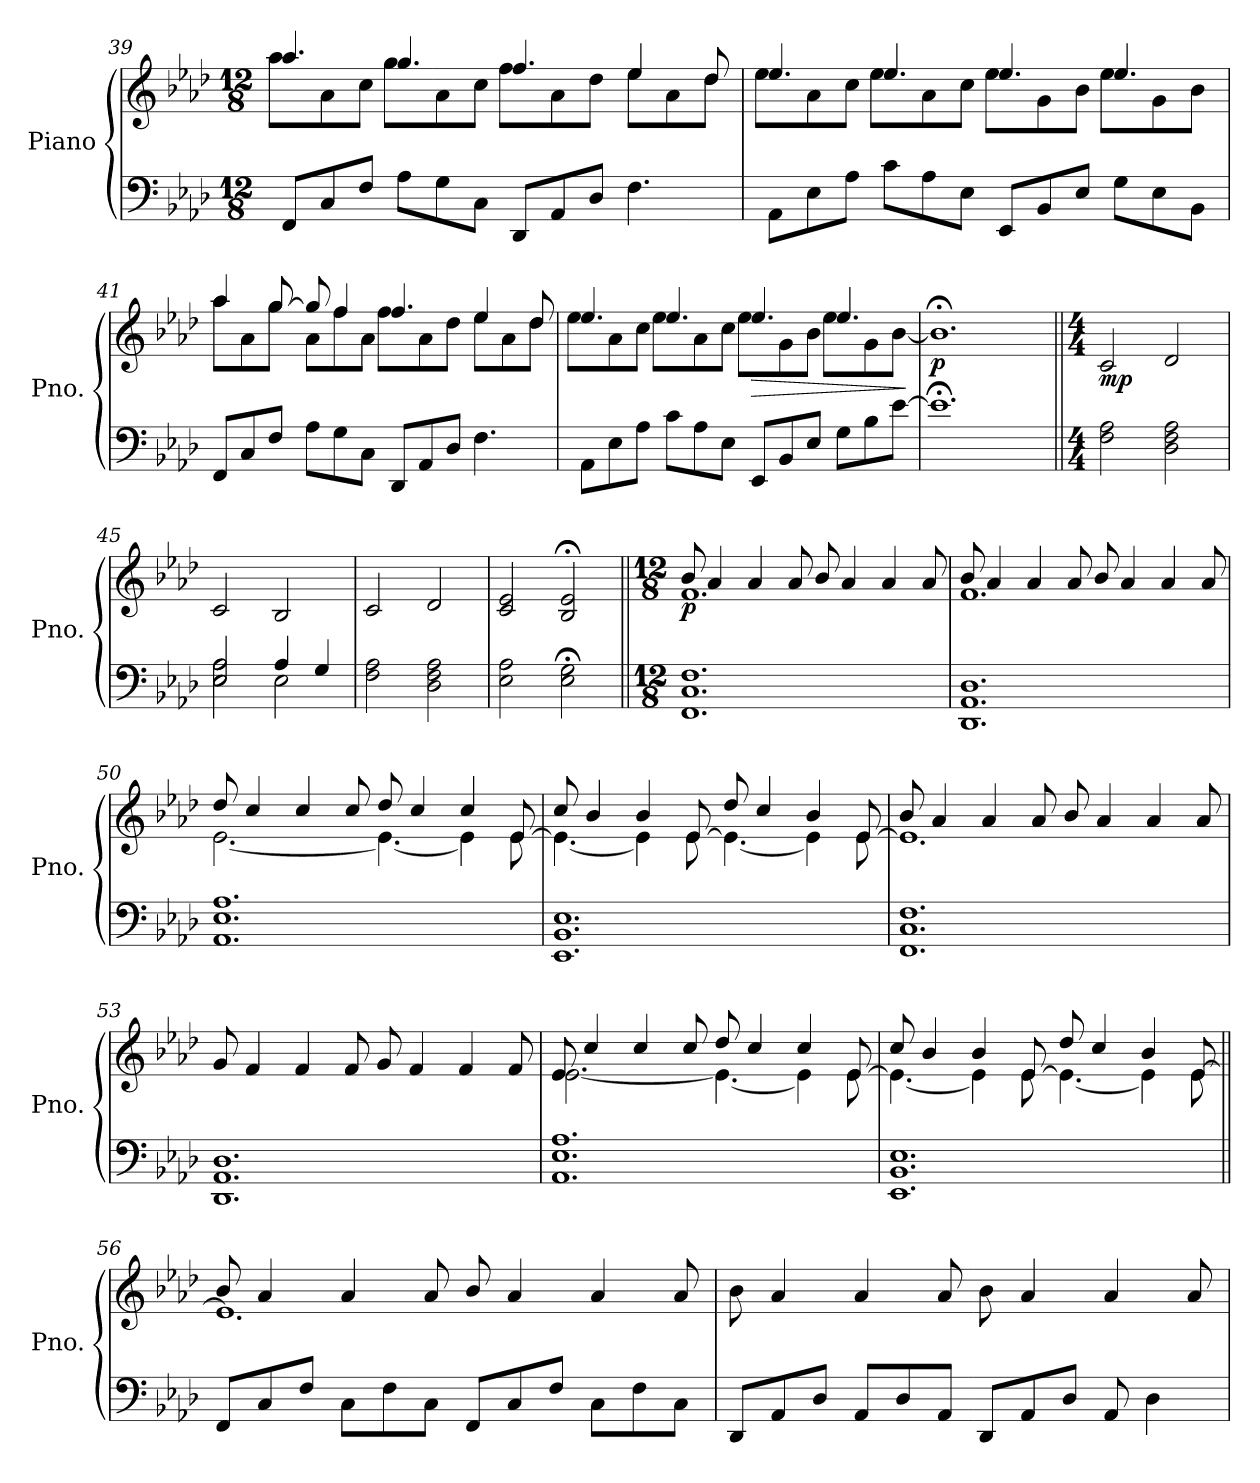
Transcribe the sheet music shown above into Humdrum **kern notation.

**kern	**kern	**dynam
*part1	*part1	*part1
*staff2	*staff1	*staff1/2
*I"Piano	*	*
*I'Pno.	*	*
*clefF4	*clefG2	*
*k[b-e-a-d-]	*k[b-e-a-d-]	*
*M12/8	*M12/8	*
=39	=39	=39
*	*^	*
8FF/L	4.aa-/	8aa-\L	.
8C/	.	8a-\	.
8F/J	.	8cc\J	.
8A-\L	4.gg/	8gg\L	.
8G\	.	8a-\	.
8C\J	.	8cc\J	.
8DD-/L	4.ff/	8ff\L	.
8AA-/	.	8a-\	.
8D-/J	.	8dd-\J	.
4.F\	4ee-/	8ee-\L	.
.	.	8a-\	.
.	8dd-/	8dd-\J	.
!!LO:LB:g=z	!!
=40	=40	=40	=40
8AA-\L	4.ee-/	8ee-\L	.
8E-\	.	8a-\	.
8A-\J	.	8cc\J	.
8c\L	4.ee-/	8ee-\L	.
8A-\	.	8a-\	.
8E-\J	.	8cc\J	.
8EE-/L	4.ee-/	8ee-\L	.
8BB-/	.	8g\	.
8E-/J	.	8b-\J	.
8G\L	4.ee-/	8ee-\L	.
8E-\	.	8g\	.
8BB-\J	.	8b-\J	.
=41	=41	=41	=41
8FF/L	4aa-/	8aa-\L	.
8C/	.	8a-\	.
8F/J	[8gg/	8gg\J	.
8A-\L	8gg/]	8a-\L	.
8G\	4ff/	8ff\	.
8C\J	.	8a-\J	.
8DD-/L	4.ff/	8ff\L	.
8AA-/	.	8a-\	.
8D-/J	.	8dd-\J	.
4.F\	4ee-/	8ee-\L	.
.	.	8a-\	.
.	8dd-/	8dd-\J	.
!!LO:LB:g=z	!!
=42	=42	=42	=42
8AA-\L	4.ee-/	8ee-\L	.
8E-\	.	8a-\	.
8A-\J	.	8cc\J	.
8c\L	4.ee-/	8ee-\L	.
8A-\	.	8a-\	.
8E-\J	.	8cc\J	.
!	!	!	!LO:HP:b
8EE-/L	4.ee-/	8ee-\L	>
8BB-/	.	8g\	.
8E-/J	.	8b-\J	.
8G\L	4.ee-/	8ee-\L	.
8B-\	.	8g\	.
[8e-\J	.	[8b-\J	.
*	*v	*v	*
.	.	]
=43	=43	=43
!	!	!LO:DY:b
1.e-;<]	1.b-;<]	p
=44||	=44||	=44||
*M4/4	*M4/4	*
*	*MM60	*
!	!	!LO:DY:b
2F\ 2A-\	2c/	mp
2D-\ 2F\ 2A-\	2d-/	.
=45	=45	=45
*^	*	*
2E-/ 2A-/	2E-\ 2A-\	2c/	.
4A-/	2E-\	2B-/	.
4G/	.	.	.
*v	*v	*	*
=46	=46	=46
2F\ 2A-\	2c/	.
2D-\ 2F\ 2A-\	2d-/	.
=47	=47	=47
2E-\ 2A-\	2c/ 2e-/	.
2E-\;< 2G\;<	2B-/;< 2e-/;<	.
!!LO:LB:g=z
=48||	=48||	=48||
*M12/8	*M12/8	*
*	*MM117	*
*	*^	*
!	!	!	!LO:DY:b
1.FF 1.C 1.F	8b-/	1.f	p
.	4a-/	.	.
.	4a-/	.	.
.	8a-/	.	.
.	8b-/	.	.
.	4a-/	.	.
.	4a-/	.	.
.	8a-/	.	.
=49	=49	=49	=49
1.DD- 1.AA- 1.D-	8b-/	1.f	.
.	4a-/	.	.
.	4a-/	.	.
.	8a-/	.	.
.	8b-/	.	.
.	4a-/	.	.
.	4a-/	.	.
.	8a-/	.	.
=50	=50	=50	=50
1.AA- 1.E- 1.A-	8dd-/	[2.e-\	.
.	4cc/	.	.
.	4cc/	.	.
.	8cc/	.	.
.	8dd-/	4.e-\_	.
.	4cc/	.	.
.	4cc/	4e-\]	.
.	[8e-/	8e-\	.
!!LO:LB:g=z	!!
=51	=51	=51	=51
1.EE- 1.BB- 1.E-	8cc/	4.e-\_	.
.	4b-/	.	.
.	4b-/	4e-\]	.
.	[8e-/	8e-\	.
.	8dd-/	4.e-\_	.
.	4cc/	.	.
.	4b-/	4e-\]	.
.	[8e-/	8e-\	.
=52	=52	=52	=52
1.FF 1.C 1.F	8b-/	1.e-]	.
.	4a-/	.	.
.	4a-/	.	.
.	8a-/	.	.
.	8b-/	.	.
.	4a-/	.	.
.	4a-/	.	.
.	8a-/	.	.
*	*v	*v	*
=53	=53	=53
1.DD- 1.AA- 1.D-	8g/	.
.	4f/	.
.	4f/	.
.	8f/	.
.	8g/	.
.	4f/	.
.	4f/	.
.	8f/	.
!!LO:LB:g=z
=54	=54	=54
*	*^	*
1.AA- 1.E- 1.A-	8e-/	[2.e-\	.
.	4cc/	.	.
.	4cc/	.	.
.	8cc/	.	.
.	8dd-/	4.e-\_	.
.	4cc/	.	.
.	4cc/	4e-\]	.
.	[8e-/	8e-\	.
=55	=55	=55	=55
1.EE- 1.BB- 1.E-	8cc/	4.e-\_	.
.	4b-/	.	.
.	4b-/	4e-\]	.
.	[8e-/	8e-\	.
.	8dd-/	4.e-\_	.
.	4cc/	.	.
.	4b-/	4e-\]	.
.	[8e-/	8e-\	.
=56||	=56||	=56||	=56||
*	*MM120	*	*
8FF/L	8b-/	1.e-]	.
8C/	4a-/	.	.
8F/J	.	.	.
8C\L	4a-/	.	.
8F\	.	.	.
8C\J	8a-/	.	.
8FF/L	8b-/	.	.
8C/	4a-/	.	.
8F/J	.	.	.
8C\L	4a-/	.	.
8F\	.	.	.
8C\J	8a-/	.	.
*	*v	*v	*
!!LO:PB:g=z
=57	=57	=57
8DD-/L	8b-\	.
8AA-/	4a-/	.
8D-/J	.	.
8AA-/L	4a-/	.
8D-/	.	.
8AA-/J	8a-/	.
8DD-/L	8b-\	.
8AA-/	4a-/	.
8D-/J	.	.
8AA-/	4a-/	.
4D-\	.	.
.	8a-/	.
=	=	=
*-	*-	*-
